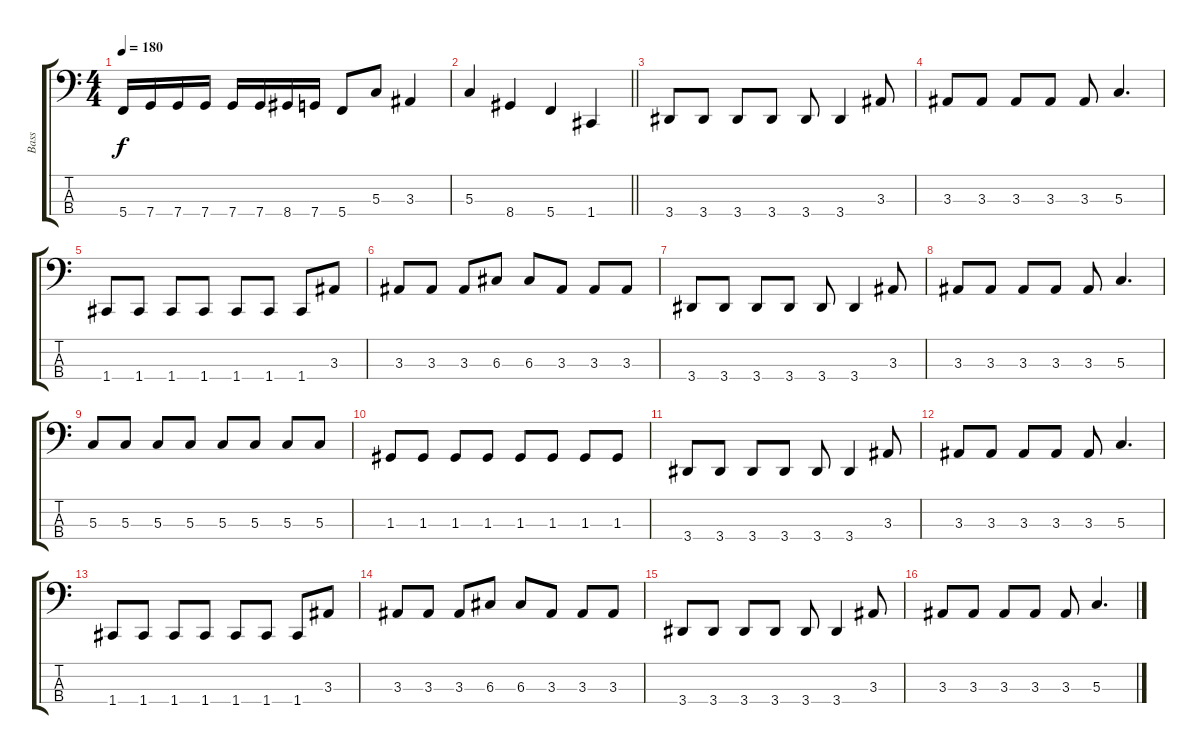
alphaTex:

\track ("Bass" "Bass") {instrument acousticguitarsteel}
\staff {score tabs}
\tuning (F2 C2 G1 C1) {hide}
\ts (4 4)
\tempo 180
\clef f4
\ks c
5.4.16{dy f} 7.4.16 7.4.16 7.4.16 7.4.16 7.4.16 8.4.16 7.4.16 5.4.8 5.3.8 3.3.4 |
\barLineRight lightlight
5.3.4 8.4.4 5.4.4 1.4.4 |
3.4.8 3.4.8 3.4.8 3.4.8 3.4.8 3.4.4 3.3.8 |
3.3.8 3.3.8 3.3.8 3.3.8 3.3.8 5.3.4{d} |
1.4.8 1.4.8 1.4.8 1.4.8 1.4.8 1.4.8 1.4.8 3.3.8 |
3.3.8 3.3.8 3.3.8 6.3.8 6.3.8 3.3.8 3.3.8 3.3.8 |
3.4.8 3.4.8 3.4.8 3.4.8 3.4.8 3.4.4 3.3.8 |
3.3.8 3.3.8 3.3.8 3.3.8 3.3.8 5.3.4{d} |
5.3.8 5.3.8 5.3.8 5.3.8 5.3.8 5.3.8 5.3.8 5.3.8 |
1.3.8 1.3.8 1.3.8 1.3.8 1.3.8 1.3.8 1.3.8 1.3.8 |
3.4.8 3.4.8 3.4.8 3.4.8 3.4.8 3.4.4 3.3.8 |
3.3.8 3.3.8 3.3.8 3.3.8 3.3.8 5.3.4{d} |
1.4.8 1.4.8 1.4.8 1.4.8 1.4.8 1.4.8 1.4.8 3.3.8 |
3.3.8 3.3.8 3.3.8 6.3.8 6.3.8 3.3.8 3.3.8 3.3.8 |
3.4.8 3.4.8 3.4.8 3.4.8 3.4.8 3.4.4 3.3.8 |
3.3.8 3.3.8 3.3.8 3.3.8 3.3.8 5.3.4{d}
